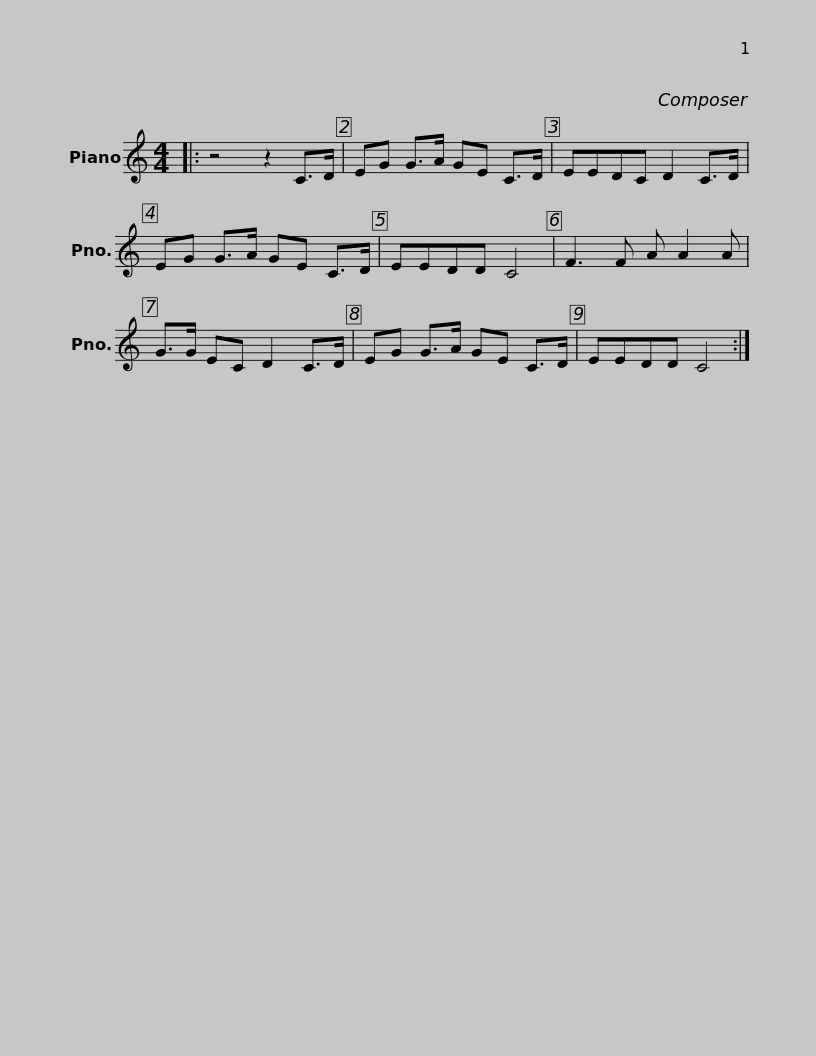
X:1
L:1/8
M:4/4
I:linebreak $
K:C
V:1 treble
V:1
|: z4 z2 C>D | EG G>A GE C>D | EEDC D2 C>D | EG G>A GE C>D |$ EEDD C4 | %5
 F3 F A A2 A | G>G EC D2 C>D | EG G>A GE C>D |$ EEDD C4 :| %9
